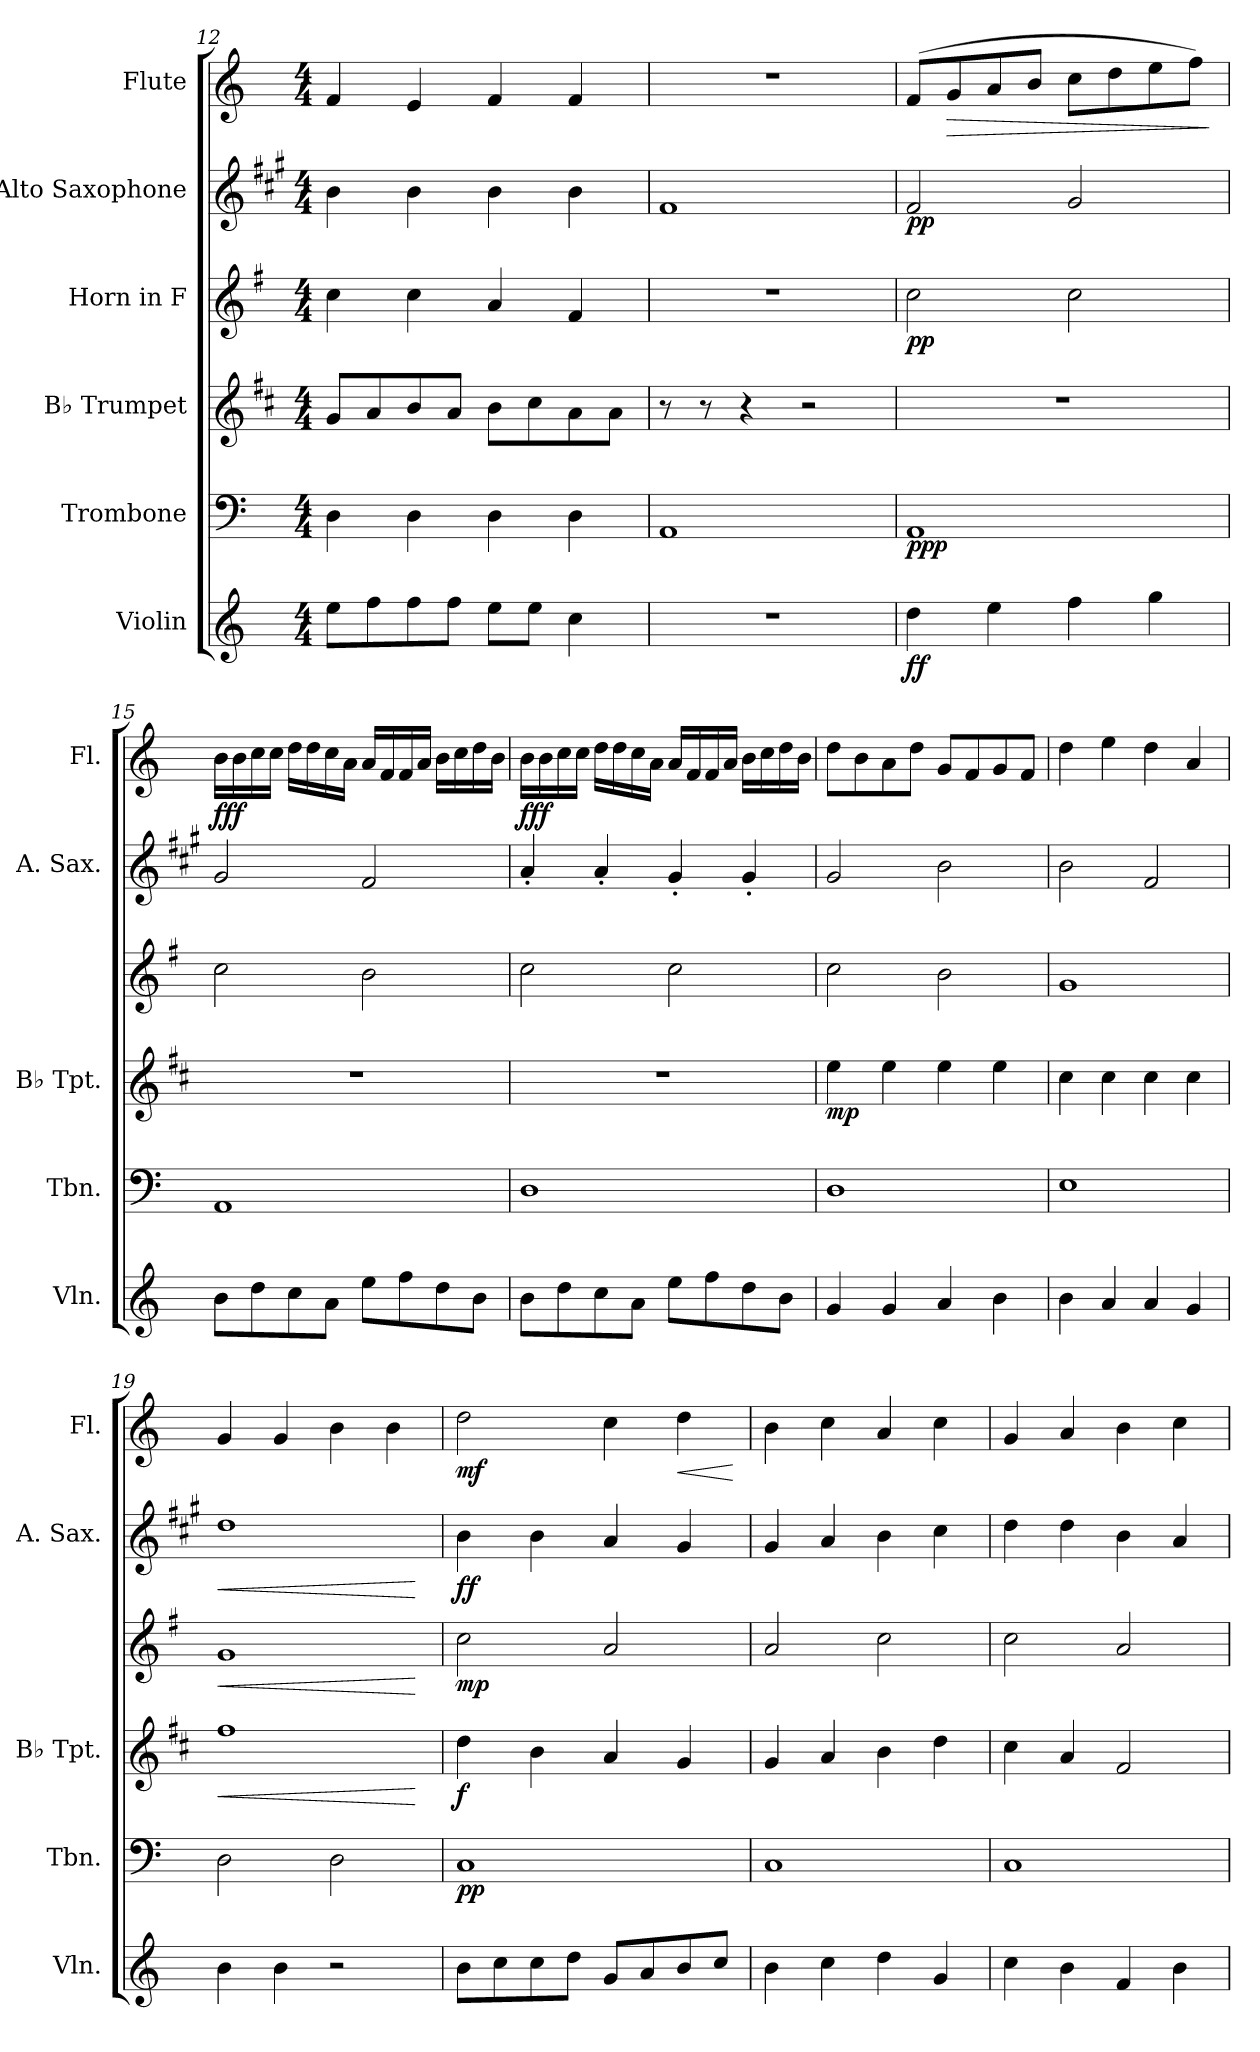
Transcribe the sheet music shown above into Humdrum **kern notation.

**kern	**dynam	**kern	**dynam	**kern	**dynam	**kern	**dynam	**kern	**dynam	**kern	**dynam
*part6	*part6	*part5	*part5	*part4	*part4	*part3	*part3	*part2	*part2	*part1	*part1
*staff6	*staff6	*staff5	*staff5	*staff4	*staff4	*staff3	*staff3	*staff2	*staff2	*staff1	*staff1
*I"Violin	*	*I"Trombone	*	*I"B♭ Trumpet	*	*I"Horn in F	*	*I"Alto Saxophone	*	*I"Flute	*
*I'Vln.	*	*I'Tbn.	*	*I'B♭ Tpt.	*	*	*	*I'A. Sax.	*	*I'Fl.	*
*clefG2	*	*clefF4	*	*clefG2	*	*clefG2	*	*clefG2	*	*clefG2	*
*	*	*	*	*ITrd1c2	*	*ITrd4c7	*	*ITrd5c9	*	*	*
*k[]	*	*k[]	*	*k[]	*	*k[]	*	*k[]	*	*k[]	*
*M4/4	*	*M4/4	*	*M4/4	*	*M4/4	*	*M4/4	*	*M4/4	*
=12	=12	=12	=12	=12	=12	=12	=12	=12	=12	=12	=12
8ee\L	.	4D\	.	8f/L	.	4f\	.	4d\	.	4f/	.
8ff\	.	.	.	8g/	.	.	.	.	.	.	.
8ff\	.	4D\	.	8a/	.	4f\	.	4d\	.	4e/	.
8ff\J	.	.	.	8g/J	.	.	.	.	.	.	.
8ee\L	.	4D\	.	8a\L	.	4d/	.	4d\	.	4f/	.
8ee\J	.	.	.	8b\	.	.	.	.	.	.	.
4cc\	.	4D\	.	8g\	.	4B/	.	4d\	.	4f/	.
.	.	.	.	8g\J	.	.	.	.	.	.	.
=13	=13	=13	=13	=13	=13	=13	=13	=13	=13	=13	=13
1r	.	1AA	.	8r	.	1r	.	1A	.	1r	.
.	.	.	.	8r	.	.	.	.	.	.	.
.	.	.	.	4r	.	.	.	.	.	.	.
.	.	.	.	2r	.	.	.	.	.	.	.
!!LO:LB:g=z
=14	=14	=14	=14	=14	=14	=14	=14	=14	=14	=14	=14
!	!LO:DY:b	!	!LO:DY:b	!	!	!	!LO:DY:b	!	!LO:DY:b	!	!
4dd\	ff	1AA	ppp	1r	.	2f\	pp	2A/	pp	(>8f/L	.
!	!	!	!	!	!	!	!	!	!	!	!LO:HP:b
.	.	.	.	.	.	.	.	.	.	8g/	>
4ee\	.	.	.	.	.	.	.	.	.	8a/	.
.	.	.	.	.	.	.	.	.	.	8b/J	.
4ff\	.	.	.	.	.	2f\	.	2B/	.	8cc\L	.
.	.	.	.	.	.	.	.	.	.	8dd\	.
4gg\	.	.	.	.	.	.	.	.	.	8ee\	.
.	.	.	.	.	.	.	.	.	.	8ff\J)	.
.	.	.	.	.	.	.	.	.	.	.	]
=15	=15	=15	=15	=15	=15	=15	=15	=15	=15	=15	=15
!	!	!	!	!	!	!	!	!	!	!	!LO:DY:b
8b\L	.	1AA	.	1r	.	2f\	.	2B/	.	16b\LL	fff
.	.	.	.	.	.	.	.	.	.	16b\	.
8dd\	.	.	.	.	.	.	.	.	.	16cc\	.
.	.	.	.	.	.	.	.	.	.	16cc\JJ	.
8cc\	.	.	.	.	.	.	.	.	.	16dd\LL	.
.	.	.	.	.	.	.	.	.	.	16dd\	.
8a\J	.	.	.	.	.	.	.	.	.	16cc\	.
.	.	.	.	.	.	.	.	.	.	16a\JJ	.
8ee\L	.	.	.	.	.	2e\	.	2A/	.	16a/LL	.
.	.	.	.	.	.	.	.	.	.	16f/	.
8ff\	.	.	.	.	.	.	.	.	.	16f/	.
.	.	.	.	.	.	.	.	.	.	16a/JJ	.
8dd\	.	.	.	.	.	.	.	.	.	16b\LL	.
.	.	.	.	.	.	.	.	.	.	16cc\	.
8b\J	.	.	.	.	.	.	.	.	.	16dd\	.
.	.	.	.	.	.	.	.	.	.	16b\JJ	.
=16	=16	=16	=16	=16	=16	=16	=16	=16	=16	=16	=16
!	!	!	!	!	!	!	!	!	!	!	!LO:DY:b
8b\L	.	1D	.	1r	.	2f\	.	4c'/	.	16b\LL	fff
.	.	.	.	.	.	.	.	.	.	16b\	.
8dd\	.	.	.	.	.	.	.	.	.	16cc\	.
.	.	.	.	.	.	.	.	.	.	16cc\JJ	.
8cc\	.	.	.	.	.	.	.	4c'/	.	16dd\LL	.
.	.	.	.	.	.	.	.	.	.	16dd\	.
8a\J	.	.	.	.	.	.	.	.	.	16cc\	.
.	.	.	.	.	.	.	.	.	.	16a\JJ	.
8ee\L	.	.	.	.	.	2f\	.	4B'/	.	16a/LL	.
.	.	.	.	.	.	.	.	.	.	16f/	.
8ff\	.	.	.	.	.	.	.	.	.	16f/	.
.	.	.	.	.	.	.	.	.	.	16a/JJ	.
8dd\	.	.	.	.	.	.	.	4B'/	.	16b\LL	.
.	.	.	.	.	.	.	.	.	.	16cc\	.
8b\J	.	.	.	.	.	.	.	.	.	16dd\	.
.	.	.	.	.	.	.	.	.	.	16b\JJ	.
!!LO:PB:g=z
=17	=17	=17	=17	=17	=17	=17	=17	=17	=17	=17	=17
!	!	!	!	!	!LO:DY:b	!	!	!	!	!	!
4g/	.	1D	.	4dd\	mp	2f\	.	2B/	.	8dd\L	.
.	.	.	.	.	.	.	.	.	.	8b\	.
4g/	.	.	.	4dd\	.	.	.	.	.	8a\	.
.	.	.	.	.	.	.	.	.	.	8dd\J	.
4a/	.	.	.	4dd\	.	2e\	.	2d\	.	8g/L	.
.	.	.	.	.	.	.	.	.	.	8f/	.
4b\	.	.	.	4dd\	.	.	.	.	.	8g/	.
.	.	.	.	.	.	.	.	.	.	8f/J	.
=18	=18	=18	=18	=18	=18	=18	=18	=18	=18	=18	=18
4b\	.	1E	.	4b\	.	1c	.	2d\	.	4dd\	.
4a/	.	.	.	4b\	.	.	.	.	.	4ee\	.
4a/	.	.	.	4b\	.	.	.	2A/	.	4dd\	.
4g/	.	.	.	4b\	.	.	.	.	.	4a/	.
=19	=19	=19	=19	=19	=19	=19	=19	=19	=19	=19	=19
!	!	!	!	!	!LO:HP:b	!	!LO:HP:b	!	!LO:HP:b	!	!
4b\	.	2D\	.	1ee	<	1c	<	1f	<	4g/	.
4b\	.	.	.	.	.	.	.	.	.	4g/	.
2r	.	2D\	.	.	.	.	.	.	.	4b\	.
.	.	.	.	.	.	.	.	.	.	4b\	.
.	.	.	.	.	[	.	[	.	[	.	.
=20	=20	=20	=20	=20	=20	=20	=20	=20	=20	=20	=20
!	!	!	!LO:DY:b	!	!LO:DY:b	!	!LO:DY:b	!	!LO:DY:b	!	!LO:DY:b
8b\L	.	1C	pp	4cc\	f	2f\	mp	4d\	ff	2dd\	mf
8cc\	.	.	.	.	.	.	.	.	.	.	.
8cc\	.	.	.	4a\	.	.	.	4d\	.	.	.
8dd\J	.	.	.	.	.	.	.	.	.	.	.
8g/L	.	.	.	4g/	.	2d/	.	4c/	.	4cc\	.
8a/	.	.	.	.	.	.	.	.	.	.	.
!	!	!	!	!	!	!	!	!	!	!	!LO:HP:b
8b/	.	.	.	4f/	.	.	.	4B/	.	4dd\	<
8cc/J	.	.	.	.	.	.	.	.	.	.	.
.	.	.	.	.	.	.	.	.	.	.	[
=21	=21	=21	=21	=21	=21	=21	=21	=21	=21	=21	=21
4b\	.	1C	.	4f/	.	2d/	.	4B/	.	4b\	.
4cc\	.	.	.	4g/	.	.	.	4c/	.	4cc\	.
4dd\	.	.	.	4a\	.	2f\	.	4d\	.	4a/	.
4g/	.	.	.	4cc\	.	.	.	4e\	.	4cc\	.
=22	=22	=22	=22	=22	=22	=22	=22	=22	=22	=22	=22
4cc\	.	1C	.	4b\	.	2f\	.	4f\	.	4g/	.
4b\	.	.	.	4g/	.	.	.	4f\	.	4a/	.
4f/	.	.	.	2e/	.	2d/	.	4d\	.	4b\	.
4b\	.	.	.	.	.	.	.	4c/	.	4cc\	.
=	=	=	=	=	=	=	=	=	=	=	=
*-	*-	*-	*-	*-	*-	*-	*-	*-	*-	*-	*-
